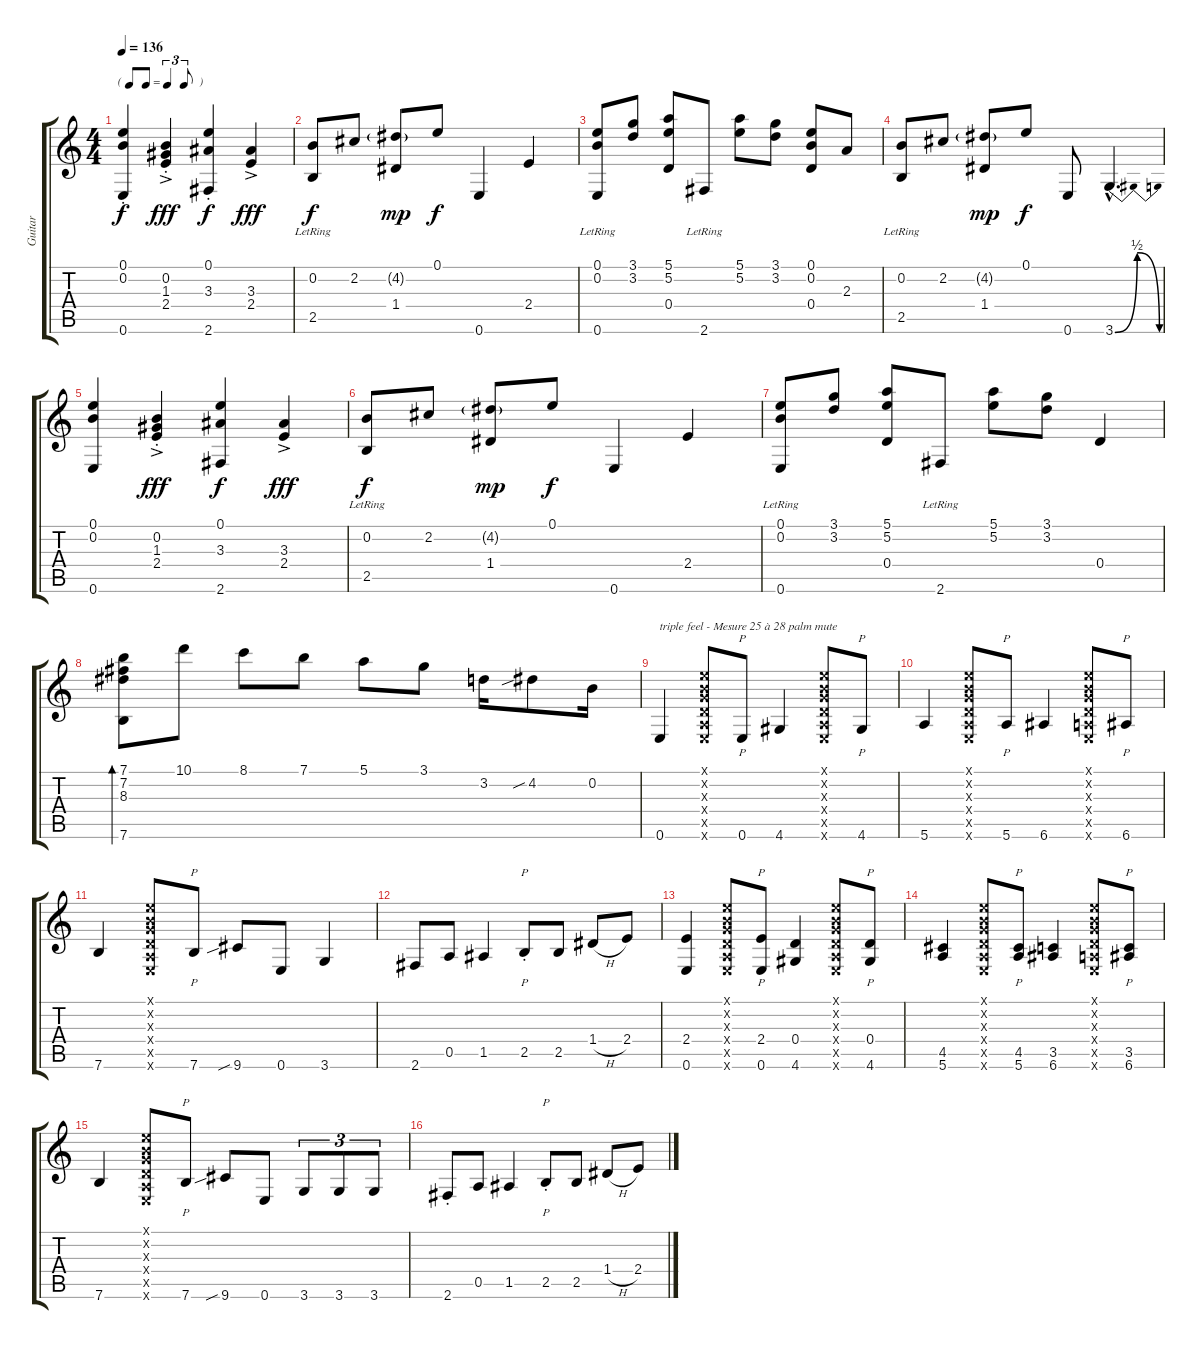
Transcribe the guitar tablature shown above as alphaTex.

\track ("Guitar" "Guitar") {instrument acousticguitarsteel}
\staff {score tabs}
\tuning (E4 B3 G3 D3 A2 E2) {hide}
\ts (4 4)
\tf triplet8th
\tempo 136
\clef g2
\ks c
(0.1{st} 0.2{st} 0.6{st}).4{dy f} (0.2 1.3 2.4{ac st}).4{dy fff} (0.1{st} 3.3{st} 2.6{st}).4{dy f} (3.3 2.4{ac}).4{dy fff} |
(0.2 2.5{lr}).8{dy f} 2.2.8 (4.2{g} 1.4).8{dy mp} 0.1.8{dy f} 0.6.4 2.4.4 |
(0.1 0.2 0.6{lr}).8 (3.1 3.2).8 (5.1 5.2 0.4).8 2.6{lr}.8 (5.1 5.2).8 (3.1 3.2).8 (0.1 0.2 0.4).8 2.3.8 |
(0.2 2.5{lr}).8 2.2.8 (4.2{g} 1.4).8{dy mp} 0.1.8{dy f} 0.6.8 3.6{be (bendrelease 0 0 30 2 30 2 60 0) hac}.4{d} |
(0.1 0.2 0.6).4 (0.2 1.3 2.4{ac st}).4{dy fff} (0.1 3.3 2.6).4{dy f} (3.3 2.4{ac}).4{dy fff} |
(0.2 2.5{lr}).8{dy f} 2.2.8 (4.2{g} 1.4).8{dy mp} 0.1.8{dy f} 0.6.4 2.4.4 |
(0.1 0.2 0.6{lr}).8 (3.1 3.2).8 (5.1 5.2 0.4).8 2.6{lr}.8 (5.1 5.2).8 (3.1 3.2).8 0.4.4 |
(7.1 7.2 8.3 7.6).8{bd 240} 10.1.8 8.1.8 7.1.8 5.1.8 3.1.8 3.2.16 4.2{sib}.8 0.2.16 |
0.6.4{txt "triple feel - Mesure 25 à 28 palm mute"} (0.1{x} 0.2{x} 0.3{x} 0.4{x} 0.5{x} 0.6{x}).8 0.6.8{p} 4.6.4 (0.1{x} 0.2{x} 0.3{x} 0.4{x} 0.5{x} 0.6{x}).8 4.6.8{p} |
5.6.4 (0.1{x} 0.2{x} 0.3{x} 0.4{x} 0.5{x} 0.6{x}).8 5.6.8{p} 6.6.4 (0.1{x} 0.2{x} 0.3{x} 0.4{x} 0.5{x} 0.6{x}).8 6.6.8{p} |
7.6.4 (0.1{x} 0.2{x} 0.3{x} 0.4{x} 0.5{x} 0.6{x}).8 7.6.8{p} 9.6{sib}.8 0.6.8 3.6.4 |
2.6.8 0.5.8 1.5.4 2.5{st}.8{p} 2.5.8 1.4{h}.8 2.4.8 |
(2.4 0.6).4 (0.1{x} 0.2{x} 0.3{x} 0.4{x} 0.5{x} 0.6{x}).8 (2.4 0.6).8{p} (0.4 4.6).4 (0.1{x} 0.2{x} 0.3{x} 0.4{x} 0.5{x} 0.6{x}).8 (0.4 4.6).8{p} |
(4.5 5.6).4 (0.1{x} 0.2{x} 0.3{x} 0.4{x} 0.5{x} 0.6{x}).8 (4.5 5.6).8{p} (3.5 6.6).4 (0.1{x} 0.2{x} 0.3{x} 0.4{x} 0.5{x} 0.6{x}).8 (3.5 6.6).8{p} |
7.6.4 (0.1{x} 0.2{x} 0.3{x} 0.4{x} 0.5{x} 0.6{x}).8 7.6.8{p} 9.6{sib}.8 0.6.8 3.6.8{tu (3 2)} 3.6.8{tu (3 2)} 3.6.8{tu (3 2)} |
2.6{st}.8 0.5.8 1.5.4 2.5{st}.8{p} 2.5.8 1.4{h}.8 2.4.8
